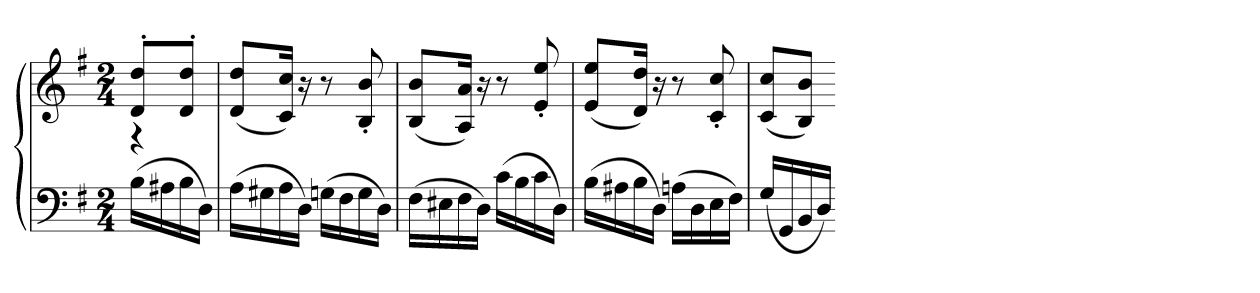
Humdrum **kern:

**kern	**kern
*part1	*part1
*staff2	*staff1
*clefF4	*clefG2
*k[f#]	*k[f#]
*G:	*G:
*M2/4	*M2/4
=	=
*	*^
(16BLL	8d' 8dd'L	4r
16A#X	.	.
16B	8d' 8dd'J	.
16DJJ)	.	.
*	*v	*v
=	=
(16ALL	(8d 8ddL
16G#X	.
16A	16c 16ccJk)
16DJJ)	16r
(16GnLL	8r
16F#	.
16G	8B' 8b'
16DJJ)	.
=	=
(16F#LL	(8B 8bL
16E#X	.
16F#	16A 16aJk)
16DJJ)	16r
(16cLL	8r
16B	.
16c	8e' 8ee'
16DJJ)	.
=	=
(16BLL	(8e 8eeL
16A#X	.
16B	16d 16ddJk)
16DJJ)	16r
(16AnLL	8r
16D	.
16E	8c' 8cc'
16F#JJ)	.
=	=
(16GLL	(8c 8ccL
16GG	.
16BB	8B 8bJ)
16DJJ)	.
=-	=-
*-	*-
